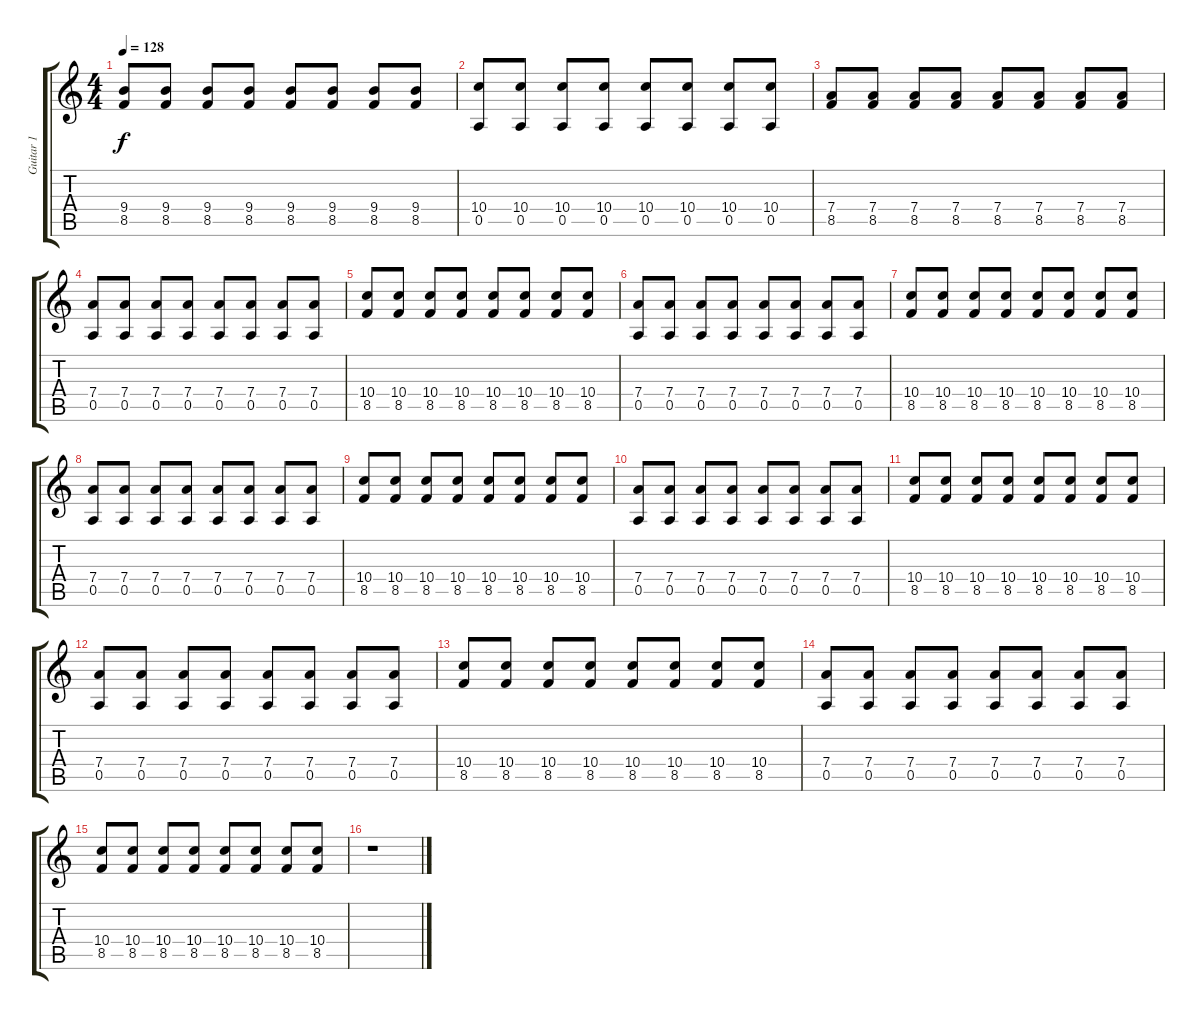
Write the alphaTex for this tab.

\track ("Guitar 1" "Guitar 1") {instrument overdrivenguitar}
\staff {score tabs}
\tuning (E4 B3 G3 D3 A2 E2) {hide}
\ts (4 4)
\tempo 128
\clef g2
\ks c
(9.4 8.5).8{dy f} (9.4 8.5).8 (9.4 8.5).8 (9.4 8.5).8 (9.4 8.5).8 (9.4 8.5).8 (9.4 8.5).8 (9.4 8.5).8 |
(10.4 0.5).8 (10.4 0.5).8 (10.4 0.5).8 (10.4 0.5).8 (10.4 0.5).8 (10.4 0.5).8 (10.4 0.5).8 (10.4 0.5).8 |
(7.4 8.5).8 (7.4 8.5).8 (7.4 8.5).8 (7.4 8.5).8 (7.4 8.5).8 (7.4 8.5).8 (7.4 8.5).8 (7.4 8.5).8 |
(7.4 0.5).8 (7.4 0.5).8 (7.4 0.5).8 (7.4 0.5).8 (7.4 0.5).8 (7.4 0.5).8 (7.4 0.5).8 (7.4 0.5).8 |
(10.4 8.5).8 (10.4 8.5).8 (10.4 8.5).8 (10.4 8.5).8 (10.4 8.5).8 (10.4 8.5).8 (10.4 8.5).8 (10.4 8.5).8 |
(7.4 0.5).8 (7.4 0.5).8 (7.4 0.5).8 (7.4 0.5).8 (7.4 0.5).8 (7.4 0.5).8 (7.4 0.5).8 (7.4 0.5).8 |
(10.4 8.5).8 (10.4 8.5).8 (10.4 8.5).8 (10.4 8.5).8 (10.4 8.5).8 (10.4 8.5).8 (10.4 8.5).8 (10.4 8.5).8 |
(7.4 0.5).8 (7.4 0.5).8 (7.4 0.5).8 (7.4 0.5).8 (7.4 0.5).8 (7.4 0.5).8 (7.4 0.5).8 (7.4 0.5).8 |
(10.4 8.5).8 (10.4 8.5).8 (10.4 8.5).8 (10.4 8.5).8 (10.4 8.5).8 (10.4 8.5).8 (10.4 8.5).8 (10.4 8.5).8 |
(7.4 0.5).8 (7.4 0.5).8 (7.4 0.5).8 (7.4 0.5).8 (7.4 0.5).8 (7.4 0.5).8 (7.4 0.5).8 (7.4 0.5).8 |
(10.4 8.5).8 (10.4 8.5).8 (10.4 8.5).8 (10.4 8.5).8 (10.4 8.5).8 (10.4 8.5).8 (10.4 8.5).8 (10.4 8.5).8 |
(7.4 0.5).8 (7.4 0.5).8 (7.4 0.5).8 (7.4 0.5).8 (7.4 0.5).8 (7.4 0.5).8 (7.4 0.5).8 (7.4 0.5).8 |
(10.4 8.5).8 (10.4 8.5).8 (10.4 8.5).8 (10.4 8.5).8 (10.4 8.5).8 (10.4 8.5).8 (10.4 8.5).8 (10.4 8.5).8 |
(7.4 0.5).8 (7.4 0.5).8 (7.4 0.5).8 (7.4 0.5).8 (7.4 0.5).8 (7.4 0.5).8 (7.4 0.5).8 (7.4 0.5).8 |
(10.4 8.5).8 (10.4 8.5).8 (10.4 8.5).8 (10.4 8.5).8 (10.4 8.5).8 (10.4 8.5).8 (10.4 8.5).8 (10.4 8.5).8 |
r.1
